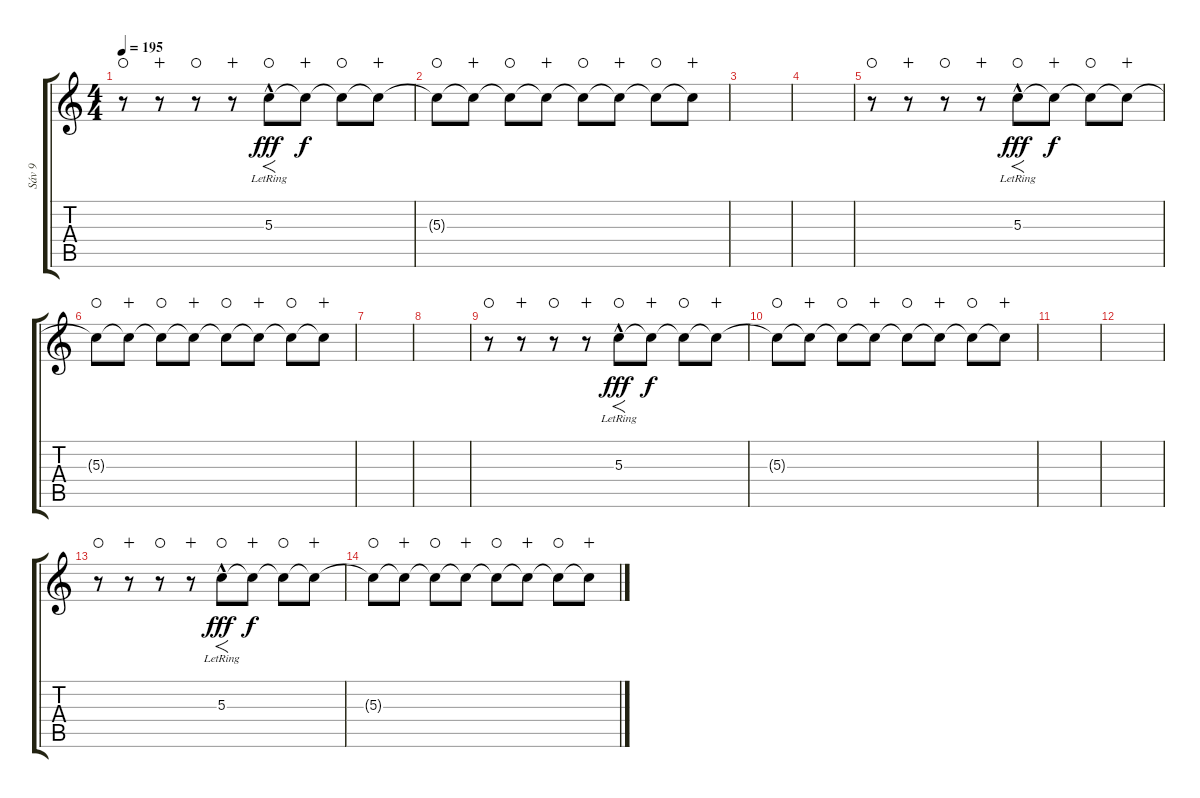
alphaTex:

\track ("Sáv 9" "Sáv 9") {instrument electricguitarjazz}
\staff {score tabs}
\tuning (E4 B3 G3 D3 A2 E2) {hide}
\ts (4 4)
\tempo 195
\clef g2
\ks c
r.8{dy f waho} r.8{wahc} r.8{waho} r.8{wahc} 5.3{hac lr}.8{f dy fff waho} 5.3{t}.8{dy f wahc} 5.3{t}.8{waho} 5.3{t}.8{wahc} |
5.3{t}.8{waho} 5.3{t}.8{wahc} 5.3{t}.8{waho} 5.3{t}.8{wahc} 5.3{t}.8{waho} 5.3{t}.8{wahc} 5.3{t}.8{waho} 5.3{t}.8{wahc} |
|
|
r.8{waho} r.8{wahc} r.8{waho} r.8{wahc} 5.3{hac lr}.8{f dy fff waho} 5.3{t}.8{dy f wahc} 5.3{t}.8{waho} 5.3{t}.8{wahc} |
5.3{t}.8{waho} 5.3{t}.8{wahc} 5.3{t}.8{waho} 5.3{t}.8{wahc} 5.3{t}.8{waho} 5.3{t}.8{wahc} 5.3{t}.8{waho} 5.3{t}.8{wahc} |
|
|
r.8{waho} r.8{wahc} r.8{waho} r.8{wahc} 5.3{hac lr}.8{f dy fff waho} 5.3{t}.8{dy f wahc} 5.3{t}.8{waho} 5.3{t}.8{wahc} |
5.3{t}.8{waho} 5.3{t}.8{wahc} 5.3{t}.8{waho} 5.3{t}.8{wahc} 5.3{t}.8{waho} 5.3{t}.8{wahc} 5.3{t}.8{waho} 5.3{t}.8{wahc} |
|
|
r.8{waho} r.8{wahc} r.8{waho} r.8{wahc} 5.3{hac lr}.8{f dy fff waho} 5.3{t}.8{dy f wahc} 5.3{t}.8{waho} 5.3{t}.8{wahc} |
5.3{t}.8{waho} 5.3{t}.8{wahc} 5.3{t}.8{waho} 5.3{t}.8{wahc} 5.3{t}.8{waho} 5.3{t}.8{wahc} 5.3{t}.8{waho} 5.3{t}.8{wahc}
